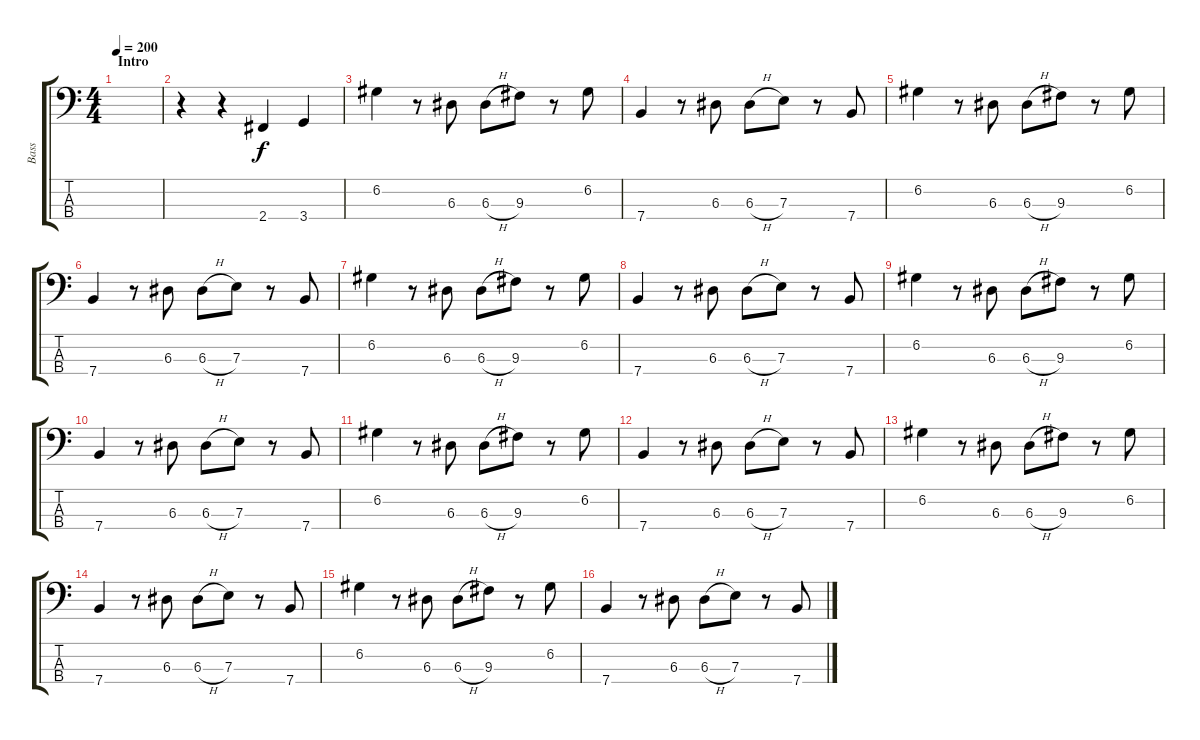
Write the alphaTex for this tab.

\track ("Bass" "Bass") {instrument electricbassfinger}
\staff {score tabs}
\tuning (G2 D2 A1 E1) {hide}
\ts (4 4)
\section ("" "Intro")
\tempo 200
\clef f4
\ks c
|
r.4 r.4 2.4.4 3.4.4 |
6.2.4 r.8 6.3.8 6.3{h}.8 9.3.8 r.8 6.2.8 |
7.4.4 r.8 6.3.8 6.3{h}.8 7.3.8 r.8 7.4.8 |
6.2.4 r.8 6.3.8 6.3{h}.8 9.3.8 r.8 6.2.8 |
7.4.4 r.8 6.3.8 6.3{h}.8 7.3.8 r.8 7.4.8 |
6.2.4 r.8 6.3.8 6.3{h}.8 9.3.8 r.8 6.2.8 |
7.4.4 r.8 6.3.8 6.3{h}.8 7.3.8 r.8 7.4.8 |
6.2.4 r.8 6.3.8 6.3{h}.8 9.3.8 r.8 6.2.8 |
7.4.4 r.8 6.3.8 6.3{h}.8 7.3.8 r.8 7.4.8 |
6.2.4 r.8 6.3.8 6.3{h}.8 9.3.8 r.8 6.2.8 |
7.4.4 r.8 6.3.8 6.3{h}.8 7.3.8 r.8 7.4.8 |
6.2.4 r.8 6.3.8 6.3{h}.8 9.3.8 r.8 6.2.8 |
7.4.4 r.8 6.3.8 6.3{h}.8 7.3.8 r.8 7.4.8 |
6.2.4 r.8 6.3.8 6.3{h}.8 9.3.8 r.8 6.2.8 |
7.4.4 r.8 6.3.8 6.3{h}.8 7.3.8 r.8 7.4.8
